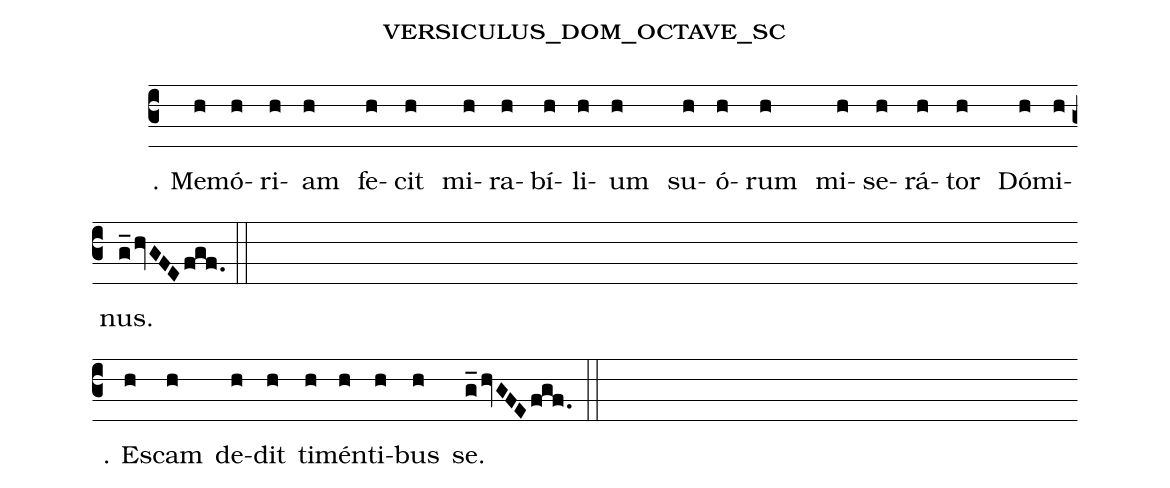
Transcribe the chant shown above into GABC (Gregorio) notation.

name:versiculus_dom_octave_sc;
%%
(c3) ℣. Me(h)mó(h)ri(h)am(h) fe(h)cit(h) mi(h)ra(h)bí(h)li(h)um(h) su(h)ó(h)rum(h) mi(h)se(h)rá(h)tor(h) Dó(h)mi(h)nus.(g_hvGFEfgf.) (::) (Z-)
℟. Es(h)cam(h) de(h)dit(h) ti(h)mén(h)ti(h)bus(h) se.(g_hvGFEfgf.) (::)
